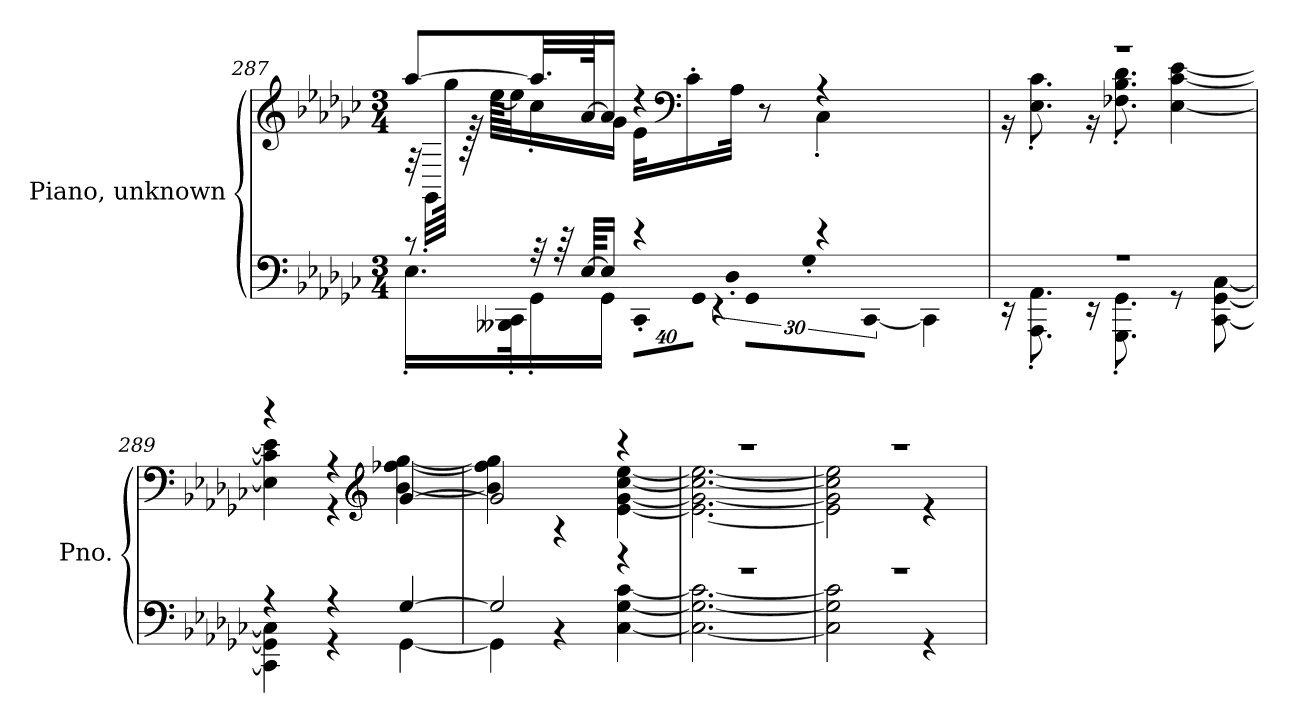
**kern	**kern
*part1	*part1
*staff2	*staff1
*I"Piano, unknown	*
*I'Pno.	*
!!LO:LB:g=z
*clefF4	*clefG2
*k[b-e-a-d-g-c-]	*k[b-e-a-d-g-c-]
*M3/4	*M3/4
=287	=287
*^	*^
8r	16.E-'\LL	[8aa-/L	32r
.	.	.	32GG-'\LLL
.	.	.	64gg-\JJJk
.	.	.	128r
.	.	.	[128ee-\KKLLL
.	32BBB--X\' 32CC-\'K	.	32ee-\J]
32r	16GG-'\	32.aa-/LL]	16cc-'\
64r	.	.	.
[64E-/KKLL	.	[64a-/JK	.
16E-/JJ]	16GG-\JJ	16a-/JJ]	16g-\JJ
!	!LO:N:vis=32	!	!
4r	640%23CC-'\LLL	4r	32e-\KLL
*	*	*clefF4	*
.	.	.	16c-'\
!	!LO:N:vis=32	!	!
.	640%23GG-\JJJ	.	.
!	!LO:N:vis=64	!	!
.	960%17r	.	.
!	!LO:N:vis=64	!	!
.	960%17D-'\	.	.
.	.	.	32A-\JJk
!	!LO:N:vis=32	!	!
.	640%23GG-\LLL	.	.
.	.	.	8r
!	!LO:N:vis=32	!	!
.	640%23G-'\J	.	.
!	!LO:N:vis=16	!	!
.	[1920%137CC-\JJ	.	.
4r	.	4r	4C-'\
.	4CC-\]	.	.
1920ryy	.	1920ryy	1920ryy
=288	=288	=288	=288
2.r	16r	2.r	16r
.	8.AAA-\' 8.AA-\'	.	8.E-\' 8.c-\'
.	16r	.	16r
.	8.GGG-\' 8.GG-\'	.	8.F-X\' 8.B-\' 8.d-\'
.	8r	.	[4E-\ [4c-\ [4e-\
.	[8CC-\ [8GG-\ [8C-\	.	.
=289	=289	=289	=289
4r	4CC-\] 4GG-\] 4C-\]	4r	4E-\] 4c-\] 4e-\]
4r	4r	4r	4r
*	*	*clefG2	*
[4G-/	[4GG-\	[4g-/	[4b-\ [4ff-X\ [4gg-\
!!LO:LB:g=z	!!
=290	=290	=290	=290
2G-/]	4GG-\]	2g-/]	4b-\] 4ff-\] 4gg-\]
.	4r	.	4r
4r	[4C-\ [4G-\ [4c-\	4r	[4e-\ [4g-\ [4cc-\ [4ee-\
=291	=291	=291	=291
2.r	2.C-\_ 2.G-\_ 2.c-\_	2.r	2.e-\_ 2.g-\_ 2.cc-\_ 2.ee-\_
=292	=292	=292	=292
2.r	2C-\] 2G-\] 2c-\]	2.r	2e-\] 2g-\] 2cc-\] 2ee-\]
.	4r	.	4r
*v	*v	*	*
*	*v	*v
=	=
*-	*-
